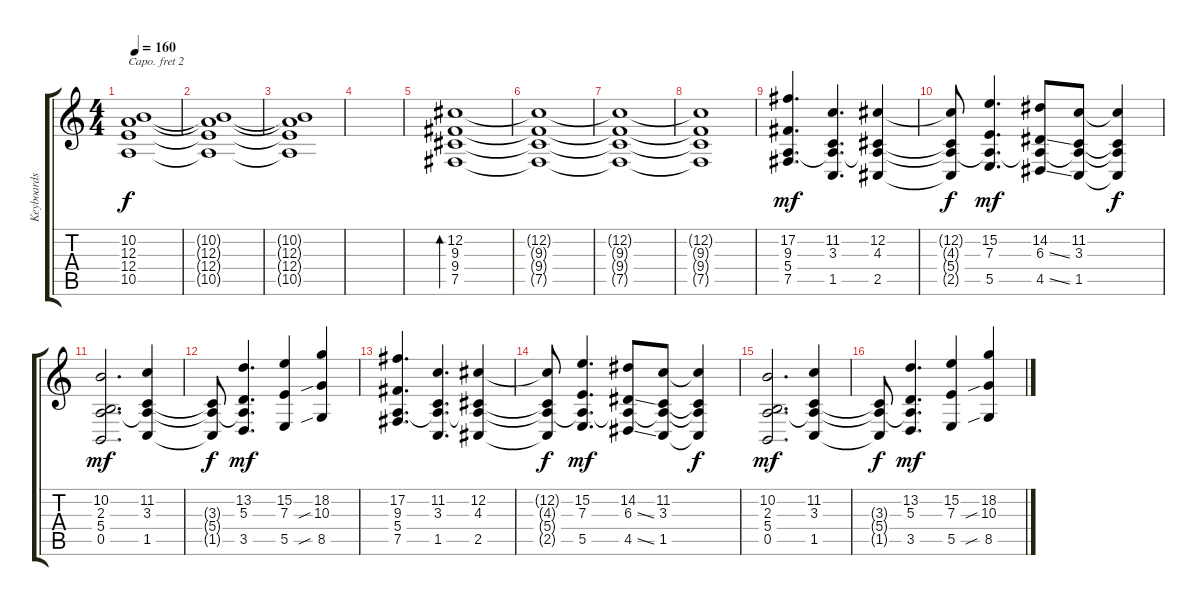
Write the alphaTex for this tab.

\track ("Keyboards" "Keyboards") {instrument synthstrings1}
\staff {score tabs}
\capo 2
\tuning (E4 B3 G3 D3 A2 E2) {hide}
\ts (4 4)
\tempo 160
\clef g2
\ks c
(10.2{t} 12.3{t} 12.4{t} 10.5{t}).1{dy f volume 0} |
(10.2{t} 12.3{t} 12.4{t} 10.5{t}).1 |
(10.2{t} 12.3{t} 12.4{t} 10.5{t}).1 |
|
(12.2 9.3 9.4 7.5).1{bd 240 volume 12 instrument synthstrings1} |
(12.2{t} 9.3{t} 9.4{t} 7.5{t}).1 |
(12.2{t} 9.3{t} 9.4{t} 7.5{t}).1 |
(12.2{t} 9.3{t} 9.4{t} 7.5{t}).1 |
(17.2 9.3 5.4 7.5).4{d dy mf} (11.2 3.3 5.4{t} 1.5).4{d} (12.2 4.3 5.4{t} 2.5).4 |
(12.2{t} 4.3{t} 5.4{t} 2.5{t}).8{dy f} (15.2 7.3 5.4{t} 5.5).4{d dy mf} (14.2 6.3{ss} 5.4{t} 4.5{ss}).8 (11.2 3.3 5.4{t} 1.5).8 (11.2{t} 3.3{t} 5.4{t} 1.5{t}).4{dy f} |
(10.2 2.3 5.4 0.5).2{d dy mf} (11.2 3.3 5.4{t} 1.5).4 |
(3.3{t} 5.4{t} 1.5{t}).8{dy f} (13.2 5.3 5.4{t} 3.5).4{d dy mf} (15.2 7.3 5.5).4 (18.2 10.3{sib} 8.5{sib}).4 |
(17.2 9.3 5.4 7.5).4{d} (11.2 3.3 5.4{t} 1.5).4{d} (12.2 4.3 5.4{t} 2.5).4 |
(12.2{t} 4.3{t} 5.4{t} 2.5{t}).8{dy f} (15.2 7.3 5.4{t} 5.5).4{d dy mf} (14.2 6.3{ss} 5.4{t} 4.5{ss}).8 (11.2 3.3 5.4{t} 1.5).8 (11.2{t} 3.3{t} 5.4{t} 1.5{t}).4{dy f} |
(10.2 2.3 5.4 0.5).2{d dy mf} (11.2 3.3 5.4{t} 1.5).4 |
(3.3{t} 5.4{t} 1.5{t}).8{dy f} (13.2 5.3 5.4{t} 3.5).4{d dy mf} (15.2 7.3 5.5).4 (18.2 10.3{sib} 8.5{sib}).4
